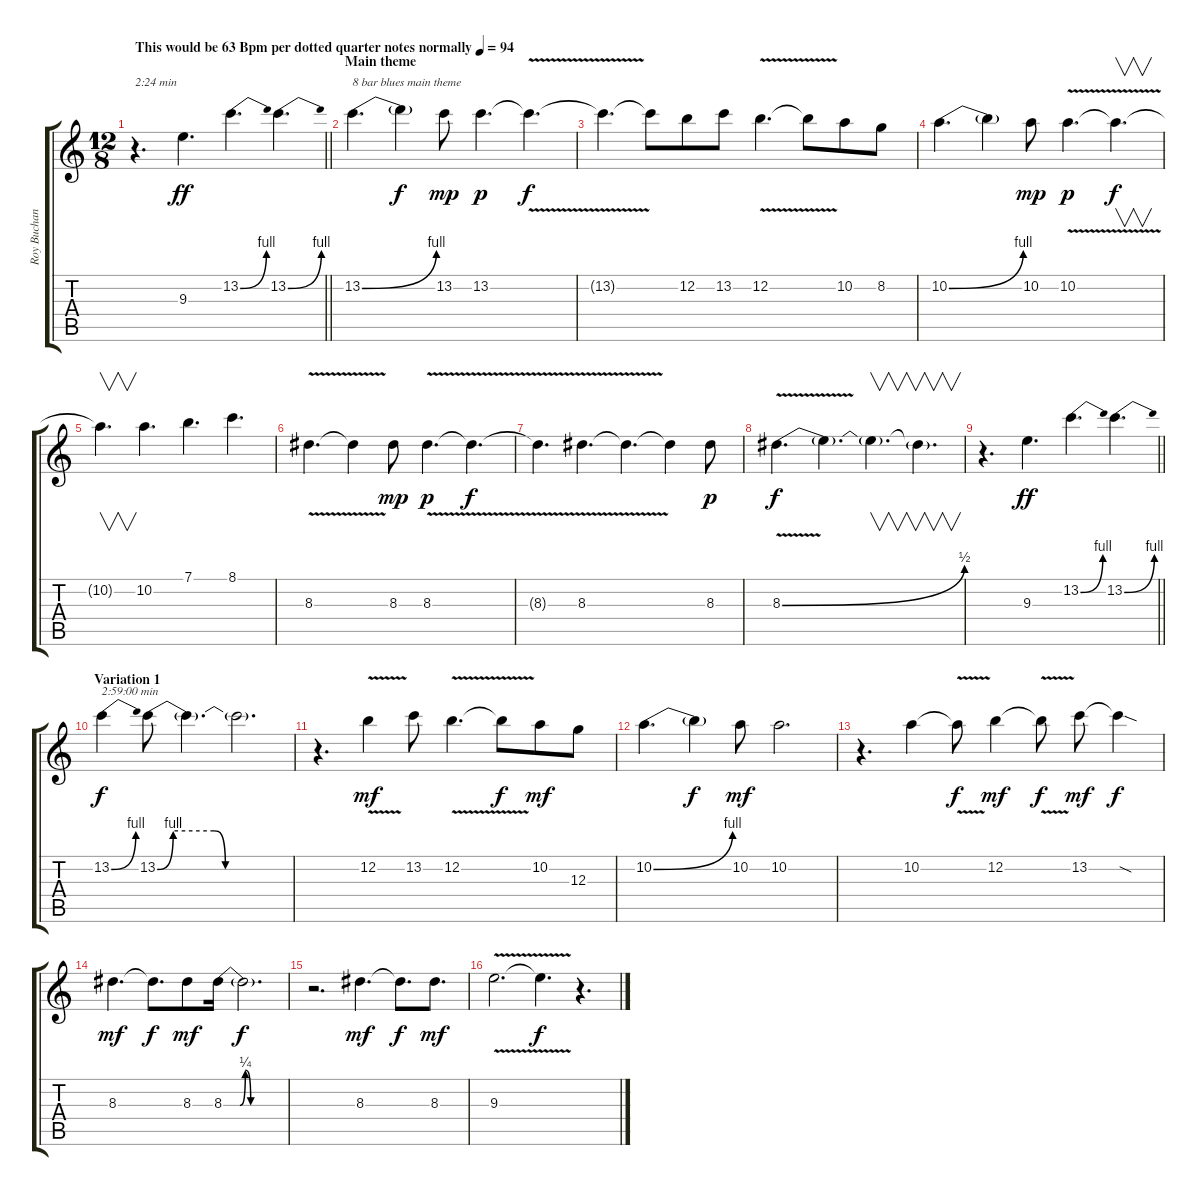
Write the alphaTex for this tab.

\track ("Roy Buchanan on Lead guitar" "Roy Buchan") {instrument electricguitarclean}
\staff {score tabs}
\tuning (E4 B3 G3 D3 A2 E2) {hide}
\ts (12 8)
\tempo (94 "This would be 63 Bpm per dotted quarter notes normally")
\tempo 84
\tempo (94 "This would be 63 Bpm per dotted quarter notes normally")
\clef g2
\barLineRight lightlight
\ks c
r.4{d txt "2:24 min" dy ff instrument electricguitarclean} 9.3.4{d} 13.2{be (bend 0 0 60 4)}.4{d} 13.2{be (bend 0 0 60 4)}.4{d} |
\section ("" "Main theme")
13.2{be (bend 0 0 60 4)}.4{d txt "8 bar blues main theme"} 13.2{t}.4{dy f} 13.2.8{dy mp} 13.2.4{d dy p} 13.2{v t}.4{d dy f} |
13.2{t}.4{d} 13.2{t}.8 12.2.8 13.2.8 12.2{v}.4{d} 12.2{t}.8 10.2.8 8.2.8 |
10.2{be (bend 0 0 60 4)}.4{d} 10.2{t}.4 10.2.8{dy mp} 10.2{v}.4{d dy p} 10.2{t}.4{v d dy f} |
10.2{t}.4{v d} 10.2.4{d} 7.1.4{d} 8.1.4{d} |
8.3{v}.4{d} 8.3{t}.4 8.3.8{dy mp} 8.3{v}.4{d dy p} 8.3{t}.4{d dy f} |
8.3{v t}.4{d} 8.3{v}.4{d} 8.3{t}.4{d} 8.3{t}.4 8.3.8{dy p} |
8.3{be (bend 0 0 60 2) v}.4{d dy f} 8.3{t}.4{d} 8.3{t}.4{v d} 8.3{t}.4{v d} |
\barLineRight lightlight
r.4{d} 9.3.4{d dy ff} 13.2{be (bend 0 0 60 4)}.4{d} 13.2{be (bend 0 0 60 4)}.4{d} |
\section ("" "Variation 1")
13.2{be (bend 0 0 60 4)}.4{txt "2:59:00 min" dy f} 13.2{be (custom 0 0 7 4 25 4 30 0 60 0)}.8 13.2{t}.4{d} 13.2{t}.2{d} |
r.4{d} 12.2{v}.4{dy mf} 13.2.8 12.2{v}.4{d} 12.2{t}.8{dy f} 10.2.8{dy mf} 12.3.8 |
10.2{be (bend 0 0 60 4)}.4{d} 10.2{t}.4{dy f} 10.2.8{dy mf} 10.2.2{d} |
r.4{d} 10.2.4 10.2{v t}.8{dy f} 12.2.4{dy mf} 12.2{v t}.8{dy f} 13.2.8{dy mf} 13.2{sod t}.4{dy f} |
8.3.4{d dy mf} 8.3{t}.8{d dy f} 8.3.8{dy mf} 8.3{be (custom 0 0 15 0 20 1 25 0 40 0 60 0)}.16 8.3{t}.2{d dy f} |
r.2{d} 8.3.4{d dy mf} 8.3{t}.8{d dy f} 8.3.8{d dy mf} |
9.3{v}.2{d} 9.3{t}.4{d dy f} r.4{d}
